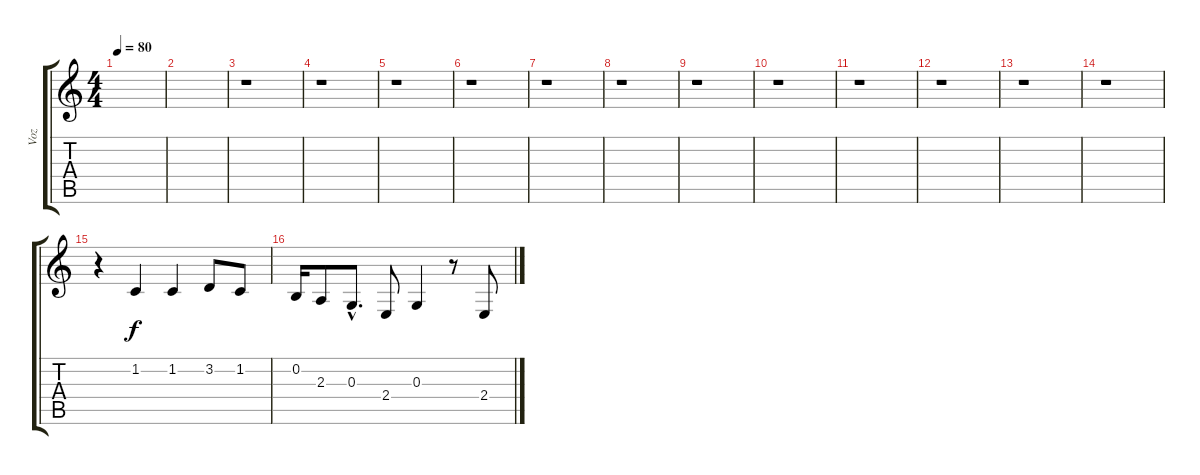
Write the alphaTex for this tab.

\track ("Voz" "Voz") {instrument tenorsax}
\staff {score tabs}
\tuning (E4 B3 G3 D3 A2 E2) {hide}
\ts (4 4)
\tempo 80
\clef g2
\ks c
|
|
r.1 |
r.1 |
r.1 |
r.1 |
r.1 |
r.1 |
r.1 |
r.1 |
r.1 |
r.1 |
r.1 |
r.1 |
r.4 1.2.4 1.2.4 3.2.8 1.2.8 |
0.2.16 2.3.8 0.3{hac}.8{d} 2.4.8 0.3.4 r.8 2.4.8
